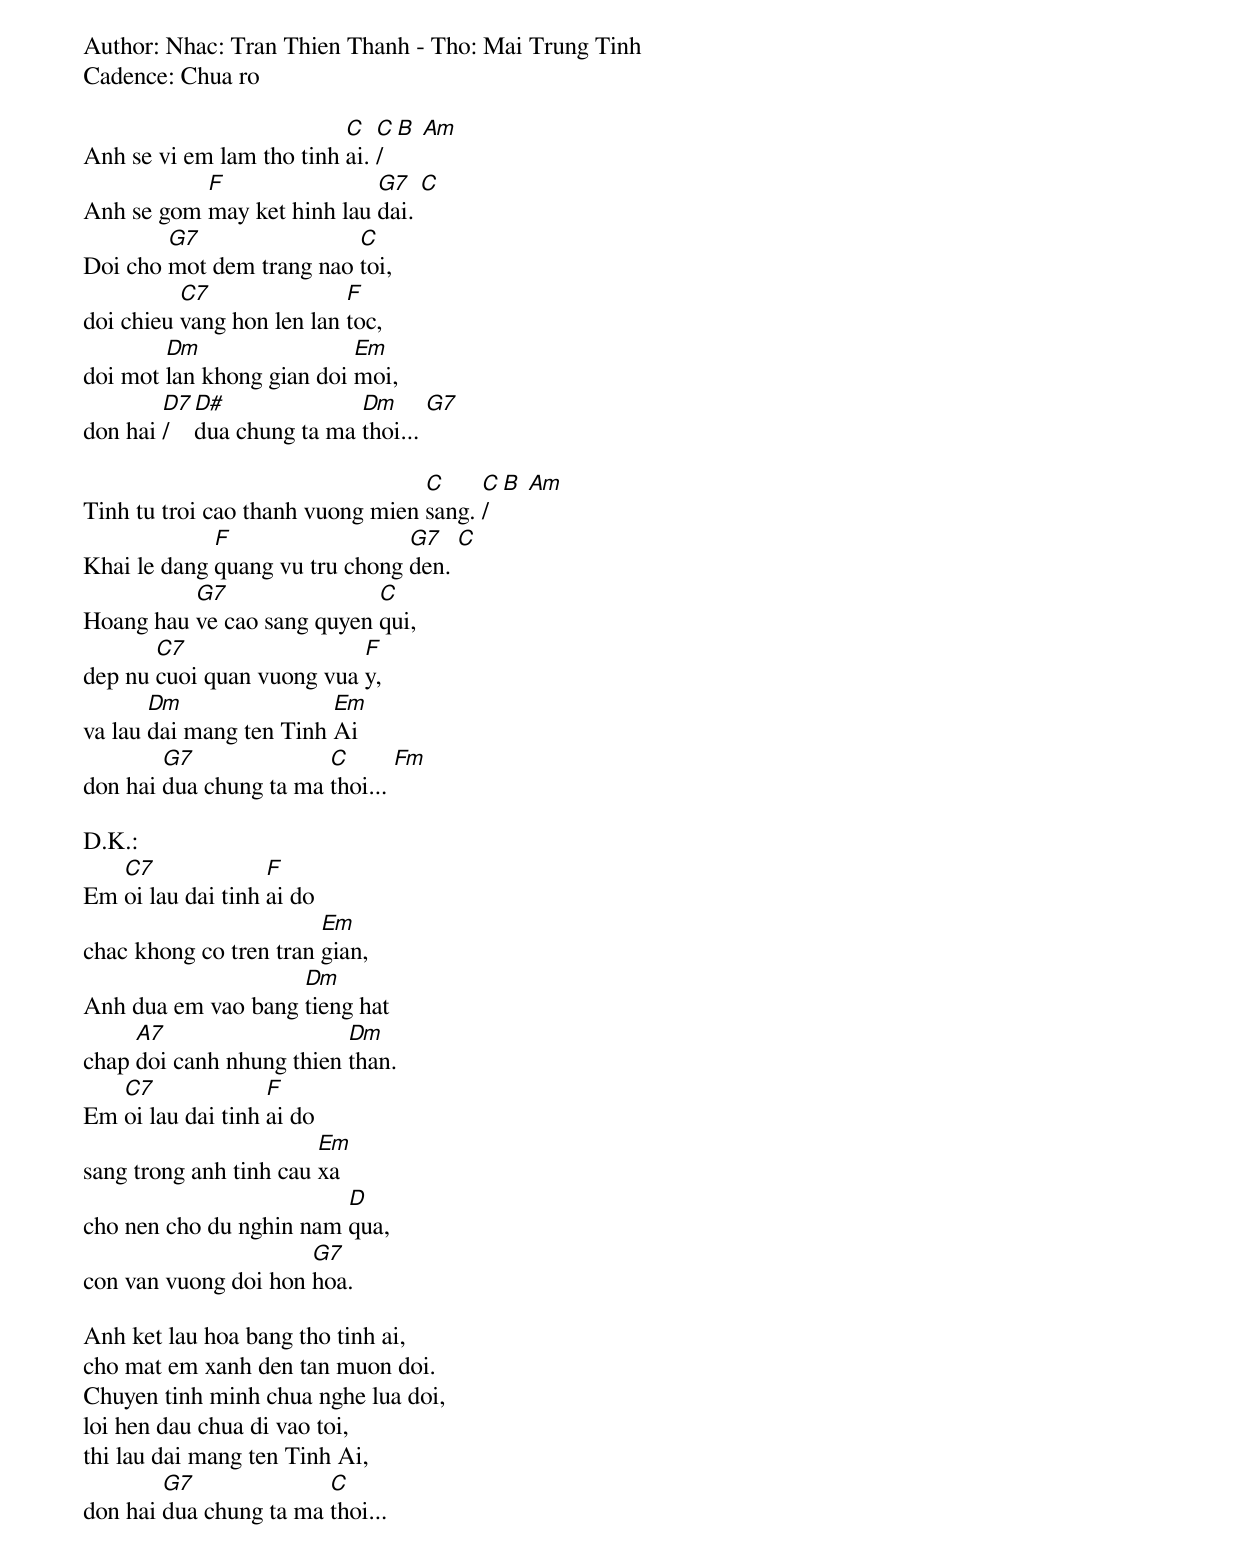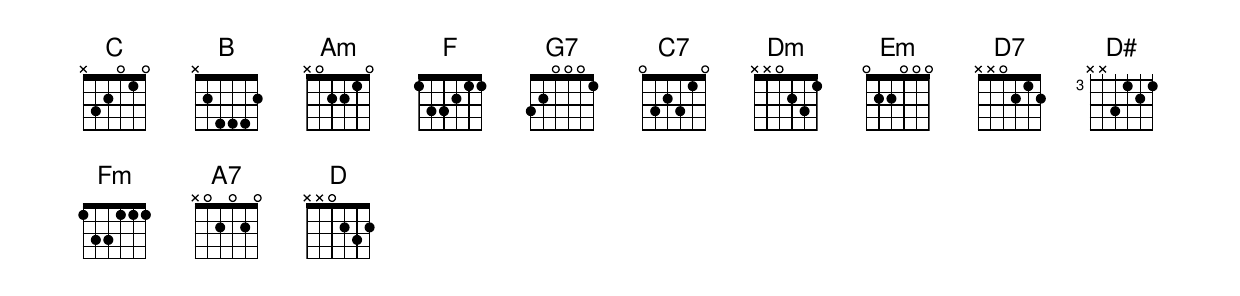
Author: Nhac: Tran Thien Thanh - Tho: Mai Trung Tinh
Cadence: Chua ro

Anh se vi em lam tho tinh [C]ai. [C]/[B] [Am]
Anh se gom [F]may ket hinh lau [G7]dai. [C]
Doi cho [G7]mot dem trang nao [C]toi,
doi chieu [C7]vang hon len lan [F]toc,
doi mot [Dm]lan khong gian doi [Em]moi,
don hai [D7]/[D#]dua chung ta ma [Dm]thoi... [G7]

Tinh tu troi cao thanh vuong mien [C]sang. [C]/[B] [Am]
Khai le dang [F]quang vu tru chong [G7]den. [C]
Hoang hau [G7]ve cao sang quyen [C]qui,
dep nu [C7]cuoi quan vuong vua [F]y,
va lau [Dm]dai mang ten Tinh [Em]Ai
don hai [G7]dua chung ta ma [C]thoi... [Fm]

D.K.:
Em [C7]oi lau dai tinh [F]ai do
chac khong co tren tran [Em]gian,
Anh dua em vao bang [Dm]tieng hat
chap [A7]doi canh nhung thien [Dm]than.
Em [C7]oi lau dai tinh [F]ai do
sang trong anh tinh cau [Em]xa
cho nen cho du nghin nam [D]qua,
con van vuong doi hon [G7]hoa.

Anh ket lau hoa bang tho tinh ai,
cho mat em xanh den tan muon doi.
Chuyen tinh minh chua nghe lua doi,
loi hen dau chua di vao toi,
thi lau dai mang ten Tinh Ai,
don hai [G7]dua chung ta ma [C]thoi...
